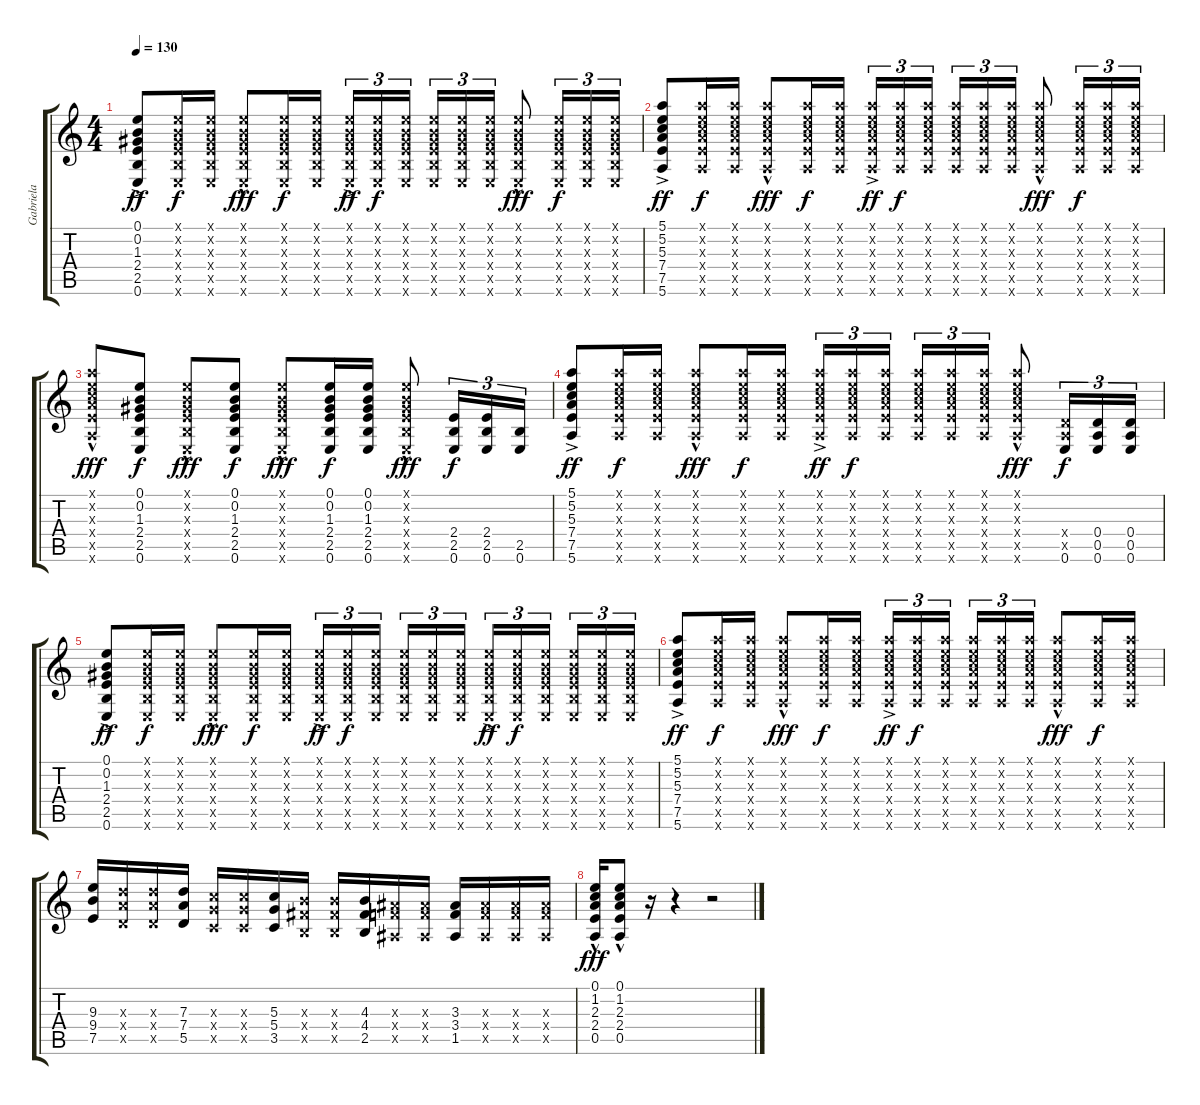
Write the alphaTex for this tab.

\track ("Gabriela" "Gabriela") {instrument acousticguitarnylon}
\staff {score tabs}
\tuning (E4 B3 G3 D3 A2 E2) {hide}
\ts (4 4)
\tempo 130
\clef g2
\ks c
(0.1{ac} 0.2{ac} 1.3{ac} 2.4{ac} 2.5{ac} 0.6{ac}).8{dy ff} (0.1{x} 0.2{x} 1.3{x} 2.4{x} 2.5{x} 0.6{x}).16{dy f} (0.1{x} 0.2{x} 1.3{x} 2.4{x} 2.5{x} 0.6{x}).16 (0.1{hac x} 0.2{hac x} 1.3{hac x} 2.4{hac x} 2.5{hac x} 0.6{hac x}).8{dy fff} (0.1{x} 0.2{x} 1.3{x} 2.4{x} 2.5{x} 0.6{x}).16{dy f} (0.1{x} 0.2{x} 1.3{x} 2.4{x} 2.5{x} 0.6{x}).16 (0.1{ac x} 0.2{ac x} 1.3{ac x} 2.4{ac x} 2.5{ac x} 0.6{ac x}).16{tu (3 2) dy ff} (0.1{x} 0.2{x} 1.3{x} 2.4{x} 2.5{x} 0.6{x}).16{tu (3 2) dy f} (0.1{x} 0.2{x} 1.3{x} 2.4{x} 2.5{x} 0.6{x}).16{tu (3 2) beam splitsecondary} (0.1{x} 0.2{x} 1.3{x} 2.4{x} 2.5{x} 0.6{x}).16{tu (3 2)} (0.1{x} 0.2{x} 1.3{x} 2.4{x} 2.5{x} 0.6{x}).16{tu (3 2)} (0.1{x} 0.2{x} 1.3{x} 2.4{x} 2.5{x} 0.6{x}).16{tu (3 2)} (0.1{hac x} 0.2{hac x} 1.3{hac x} 2.4{hac x} 2.5{hac x} 0.6{hac x}).8{dy fff} (0.1{x} 0.2{x} 1.3{x} 2.4{x} 2.5{x} 0.6{x}).16{tu (3 2) dy f} (0.1{x} 0.2{x} 1.3{x} 2.4{x} 2.5{x} 0.6{x}).16{tu (3 2)} (0.1{x} 0.2{x} 1.3{x} 2.4{x} 2.5{x} 0.6{x}).16{tu (3 2)} |
(5.1{ac} 5.2{ac} 5.3{ac} 7.4{ac} 7.5{ac} 5.6{ac}).8{dy ff} (5.1{x} 5.2{x} 5.3{x} 7.4{x} 7.5{x} 5.6{x}).16{dy f} (5.1{x} 5.2{x} 5.3{x} 7.4{x} 7.5{x} 5.6{x}).16 (5.1{hac x} 5.2{hac x} 5.3{hac x} 7.4{hac x} 7.5{hac x} 5.6{hac x}).8{dy fff} (5.1{x} 5.2{x} 5.3{x} 7.4{x} 7.5{x} 5.6{x}).16{dy f} (5.1{x} 5.2{x} 5.3{x} 7.4{x} 7.5{x} 5.6{x}).16 (5.1{ac x} 5.2{ac x} 5.3{ac x} 7.4{ac x} 7.5{ac x} 5.6{ac x}).16{tu (3 2) dy ff} (5.1{x} 5.2{x} 5.3{x} 7.4{x} 7.5{x} 5.6{x}).16{tu (3 2) dy f} (5.1{x} 5.2{x} 5.3{x} 7.4{x} 7.5{x} 5.6{x}).16{tu (3 2) beam splitsecondary} (5.1{x} 5.2{x} 5.3{x} 7.4{x} 7.5{x} 5.6{x}).16{tu (3 2)} (5.1{x} 5.2{x} 5.3{x} 7.4{x} 7.5{x} 5.6{x}).16{tu (3 2)} (5.1{x} 5.2{x} 5.3{x} 7.4{x} 7.5{x} 5.6{x}).16{tu (3 2)} (5.1{hac x} 5.2{hac x} 5.3{hac x} 7.4{hac x} 7.5{hac x} 5.6{hac x}).8{dy fff} (5.1{x} 5.2{x} 5.3{x} 7.4{x} 7.5{x} 5.6{x}).16{tu (3 2) dy f} (5.1{x} 5.2{x} 5.3{x} 7.4{x} 7.5{x} 5.6{x}).16{tu (3 2)} (5.1{x} 5.2{x} 5.3{x} 7.4{x} 7.5{x} 5.6{x}).16{tu (3 2)} |
(5.1{hac x} 5.2{hac x} 5.3{hac x} 7.4{hac x} 7.5{hac x} 5.6{hac x}).8{dy fff} (0.1 0.2 1.3 2.4 2.5 0.6).8{dy f} (0.1{hac x} 0.2{hac x} 1.3{hac x} 2.4{hac x} 2.5{hac x} 0.6{hac x}).8{dy fff} (0.1 0.2 1.3 2.4 2.5 0.6).8{dy f} (0.1{hac x} 0.2{hac x} 1.3{hac x} 2.4{hac x} 2.5{hac x} 0.6{hac x}).8{dy fff} (0.1 0.2 1.3 2.4 2.5 0.6).16{dy f} (0.1 0.2 1.3 2.4 2.5 0.6).16 (0.1{hac x} 0.2{hac x} 1.3{hac x} 2.4{hac x} 2.5{hac x} 0.6{hac x}).8{dy fff} (2.4 2.5 0.6).16{tu (3 2) dy f} (2.4 2.5 0.6).16{tu (3 2)} (2.5 0.6).16{tu (3 2)} |
(5.1{ac} 5.2{ac} 5.3{ac} 7.4{ac} 7.5{ac} 5.6{ac}).8{dy ff} (5.1{x} 5.2{x} 5.3{x} 7.4{x} 7.5{x} 5.6{x}).16{dy f} (5.1{x} 5.2{x} 5.3{x} 7.4{x} 7.5{x} 5.6{x}).16 (5.1{hac x} 5.2{hac x} 5.3{hac x} 7.4{hac x} 7.5{hac x} 5.6{hac x}).8{dy fff} (5.1{x} 5.2{x} 5.3{x} 7.4{x} 7.5{x} 5.6{x}).16{dy f} (5.1{x} 5.2{x} 5.3{x} 7.4{x} 7.5{x} 5.6{x}).16 (5.1{ac x} 5.2{ac x} 5.3{ac x} 7.4{ac x} 7.5{ac x} 5.6{ac x}).16{tu (3 2) dy ff} (5.1{x} 5.2{x} 5.3{x} 7.4{x} 7.5{x} 5.6{x}).16{tu (3 2) dy f} (5.1{x} 5.2{x} 5.3{x} 7.4{x} 7.5{x} 5.6{x}).16{tu (3 2) beam splitsecondary} (5.1{x} 5.2{x} 5.3{x} 7.4{x} 7.5{x} 5.6{x}).16{tu (3 2)} (5.1{x} 5.2{x} 5.3{x} 7.4{x} 7.5{x} 5.6{x}).16{tu (3 2)} (5.1{x} 5.2{x} 5.3{x} 7.4{x} 7.5{x} 5.6{x}).16{tu (3 2)} (5.1{hac x} 5.2{hac x} 5.3{hac x} 7.4{hac x} 7.5{hac x} 5.6{hac x}).8{dy fff} (0.4{x} 0.5{x} 0.6).16{tu (3 2) dy f} (0.4 0.5 0.6).16{tu (3 2)} (0.4 0.5 0.6).16{tu (3 2)} |
(0.1{ac} 0.2{ac} 1.3{ac} 2.4{ac} 2.5{ac} 0.6{ac}).8{dy ff} (0.1{x} 0.2{x} 1.3{x} 2.4{x} 2.5{x} 0.6{x}).16{dy f} (0.1{x} 0.2{x} 1.3{x} 2.4{x} 2.5{x} 0.6{x}).16 (0.1{hac x} 0.2{hac x} 1.3{hac x} 2.4{hac x} 2.5{hac x} 0.6{hac x}).8{dy fff} (0.1{x} 0.2{x} 1.3{x} 2.4{x} 2.5{x} 0.6{x}).16{dy f} (0.1{x} 0.2{x} 1.3{x} 2.4{x} 2.5{x} 0.6{x}).16 (0.1{ac x} 0.2{ac x} 1.3{ac x} 2.4{ac x} 2.5{ac x} 0.6{ac x}).16{tu (3 2) dy ff} (0.1{x} 0.2{x} 1.3{x} 2.4{x} 2.5{x} 0.6{x}).16{tu (3 2) dy f} (0.1{x} 0.2{x} 1.3{x} 2.4{x} 2.5{x} 0.6{x}).16{tu (3 2) beam splitsecondary} (0.1{x} 0.2{x} 1.3{x} 2.4{x} 2.5{x} 0.6{x}).16{tu (3 2)} (0.1{x} 0.2{x} 1.3{x} 2.4{x} 2.5{x} 0.6{x}).16{tu (3 2)} (0.1{x} 0.2{x} 1.3{x} 2.4{x} 2.5{x} 0.6{x}).16{tu (3 2)} (0.1{ac x} 0.2{ac x} 1.3{ac x} 2.4{ac x} 2.5{ac x} 0.6{ac x}).16{tu (3 2) dy ff} (0.1{x} 0.2{x} 1.3{x} 2.4{x} 2.5{x} 0.6{x}).16{tu (3 2) dy f} (0.1{x} 0.2{x} 1.3{x} 2.4{x} 2.5{x} 0.6{x}).16{tu (3 2) beam splitsecondary} (0.1{x} 0.2{x} 1.3{x} 2.4{x} 2.5{x} 0.6{x}).16{tu (3 2)} (0.1{x} 0.2{x} 1.3{x} 2.4{x} 2.5{x} 0.6{x}).16{tu (3 2)} (0.1{x} 0.2{x} 1.3{x} 2.4{x} 2.5{x} 0.6{x}).16{tu (3 2)} |
(5.1{ac} 5.2{ac} 5.3{ac} 7.4{ac} 7.5{ac} 5.6{ac}).8{dy ff} (5.1{x} 5.2{x} 5.3{x} 7.4{x} 7.5{x} 5.6{x}).16{dy f} (5.1{x} 5.2{x} 5.3{x} 7.4{x} 7.5{x} 5.6{x}).16 (5.1{hac x} 5.2{hac x} 5.3{hac x} 7.4{hac x} 7.5{hac x} 5.6{hac x}).8{dy fff} (5.1{x} 5.2{x} 5.3{x} 7.4{x} 7.5{x} 5.6{x}).16{dy f} (5.1{x} 5.2{x} 5.3{x} 7.4{x} 7.5{x} 5.6{x}).16 (5.1{ac x} 5.2{ac x} 5.3{ac x} 7.4{ac x} 7.5{ac x} 5.6{ac x}).16{tu (3 2) dy ff} (5.1{x} 5.2{x} 5.3{x} 7.4{x} 7.5{x} 5.6{x}).16{tu (3 2) dy f} (5.1{x} 5.2{x} 5.3{x} 7.4{x} 7.5{x} 5.6{x}).16{tu (3 2) beam splitsecondary} (5.1{x} 5.2{x} 5.3{x} 7.4{x} 7.5{x} 5.6{x}).16{tu (3 2)} (5.1{x} 5.2{x} 5.3{x} 7.4{x} 7.5{x} 5.6{x}).16{tu (3 2)} (5.1{x} 5.2{x} 5.3{x} 7.4{x} 7.5{x} 5.6{x}).16{tu (3 2)} (5.1{hac x} 5.2{hac x} 5.3{hac x} 7.4{hac x} 7.5{hac x} 5.6{hac x}).8{dy fff} (5.1{x} 5.2{x} 5.3{x} 7.4{x} 7.5{x} 5.6{x}).16{dy f} (5.1{x} 5.2{x} 5.3{x} 7.4{x} 7.5{x} 5.6{x}).16 |
(9.3 9.4 7.5).16 (7.3{x} 7.4{x} 5.5{x}).16 (7.3{x} 7.4{x} 5.5{x}).16 (7.3 7.4 5.5).16 (5.3{x} 5.4{x} 3.5{x}).16 (5.3{x} 5.4{x} 3.5{x}).16 (5.3 5.4 3.5).16 (4.3{x} 4.4{x} 2.5{x}).16 (4.3{x} 4.4{x} 2.5{x}).16 (4.3 4.4 2.5).16 (3.3{x} 3.4{x} 1.5{x}).16 (3.3{x} 3.4{x} 1.5{x}).16 (3.3 3.4 1.5).16 (3.3{x} 3.4{x} 1.5{x}).16 (3.3{x} 3.4{x} 1.5{x}).16 (3.3{x} 3.4{x} 1.5{x}).16 |
(0.1{hac} 1.2{hac} 2.3{hac} 2.4{hac} 0.5{hac}).16{dy fff} (0.1{hac} 1.2{hac} 2.3{hac} 2.4{hac} 0.5{hac}).8 r.16 r.4 r.2
